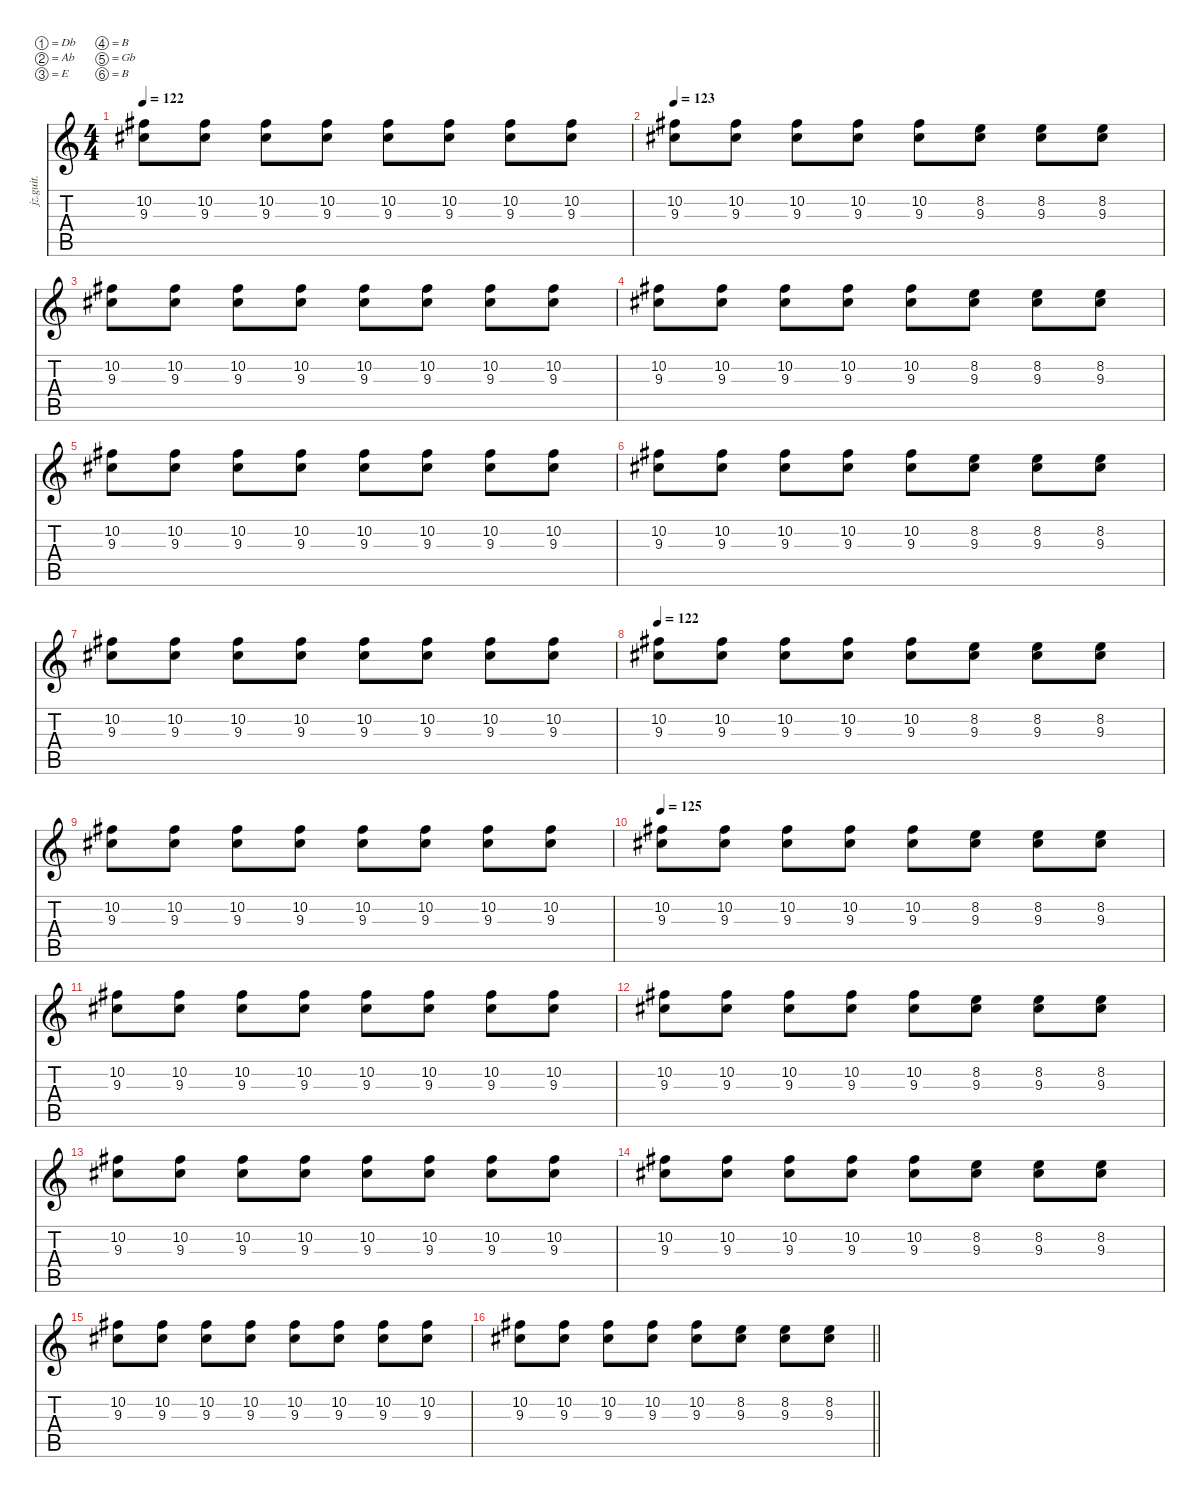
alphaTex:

\defaultSystemsLayout 4
\hideDynamics
\bracketExtendMode nobrackets
\otherSystemsTrackNameOrientation horizontal
\track ("Guitar 2" "jz.guit.") {instrument electricguitarjazz}
\staff {score tabs}
\tuning (Db4 Ab3 E3 B2 Gb2 B1)
\ts (4 4)
\section ("" "")
\tempo 122
\clef g2
\ks c
(10.2{acc #} 9.3{acc #}).8{dy f beam Down} (10.2{acc #} 9.3{acc #}).8{beam Down} (10.2{acc #} 9.3{acc #}).8{beam Down} (10.2{acc #} 9.3{acc #}).8{beam Down} (10.2{acc #} 9.3{acc #}).8{beam Down} (10.2{acc #} 9.3{acc #}).8{beam Down} (10.2{acc #} 9.3{acc #}).8{beam Down} (10.2{acc #} 9.3{acc #}).8{beam Down} |
\tempo 123
(10.2{acc #} 9.3{acc #}).8{beam Down} (10.2{acc #} 9.3{acc #}).8{beam Down} (10.2{acc #} 9.3{acc #}).8{beam Down} (10.2{acc #} 9.3{acc #}).8{beam Down} (10.2{acc #} 9.3{acc #}).8{beam Down} (8.2 9.3{acc #}).8{beam Down} (8.2 9.3{acc #}).8{beam Down} (8.2 9.3{acc #}).8{beam Down} |
(10.2{acc #} 9.3{acc #}).8{beam Down} (10.2{acc #} 9.3{acc #}).8{beam Down} (10.2{acc #} 9.3{acc #}).8{beam Down} (10.2{acc #} 9.3{acc #}).8{beam Down} (10.2{acc #} 9.3{acc #}).8{beam Down} (10.2{acc #} 9.3{acc #}).8{beam Down} (10.2{acc #} 9.3{acc #}).8{beam Down} (10.2{acc #} 9.3{acc #}).8{beam Down} |
(10.2{acc #} 9.3{acc #}).8{beam Down} (10.2{acc #} 9.3{acc #}).8{beam Down} (10.2{acc #} 9.3{acc #}).8{beam Down} (10.2{acc #} 9.3{acc #}).8{beam Down} (10.2{acc #} 9.3{acc #}).8{beam Down} (8.2 9.3{acc #}).8{beam Down} (8.2 9.3{acc #}).8{beam Down} (8.2 9.3{acc #}).8{beam Down} |
(10.2{acc #} 9.3{acc #}).8{beam Down} (10.2{acc #} 9.3{acc #}).8{beam Down} (10.2{acc #} 9.3{acc #}).8{beam Down} (10.2{acc #} 9.3{acc #}).8{beam Down} (10.2{acc #} 9.3{acc #}).8{beam Down} (10.2{acc #} 9.3{acc #}).8{beam Down} (10.2{acc #} 9.3{acc #}).8{beam Down} (10.2{acc #} 9.3{acc #}).8{beam Down} |
(10.2{acc #} 9.3{acc #}).8{beam Down} (10.2{acc #} 9.3{acc #}).8{beam Down} (10.2{acc #} 9.3{acc #}).8{beam Down} (10.2{acc #} 9.3{acc #}).8{beam Down} (10.2{acc #} 9.3{acc #}).8{beam Down} (8.2 9.3{acc #}).8{beam Down} (8.2 9.3{acc #}).8{beam Down} (8.2 9.3{acc #}).8{beam Down} |
(10.2{acc #} 9.3{acc #}).8{beam Down} (10.2{acc #} 9.3{acc #}).8{beam Down} (10.2{acc #} 9.3{acc #}).8{beam Down} (10.2{acc #} 9.3{acc #}).8{beam Down} (10.2{acc #} 9.3{acc #}).8{beam Down} (10.2{acc #} 9.3{acc #}).8{beam Down} (10.2{acc #} 9.3{acc #}).8{beam Down} (10.2{acc #} 9.3{acc #}).8{beam Down} |
\tempo 122
(10.2{acc #} 9.3{acc #}).8{beam Down} (10.2{acc #} 9.3{acc #}).8{beam Down} (10.2{acc #} 9.3{acc #}).8{beam Down} (10.2{acc #} 9.3{acc #}).8{beam Down} (10.2{acc #} 9.3{acc #}).8{beam Down} (8.2 9.3{acc #}).8{beam Down} (8.2 9.3{acc #}).8{beam Down} (8.2 9.3{acc #}).8{beam Down} |
(10.2{acc #} 9.3{acc #}).8{beam Down} (10.2{acc #} 9.3{acc #}).8{beam Down} (10.2{acc #} 9.3{acc #}).8{beam Down} (10.2{acc #} 9.3{acc #}).8{beam Down} (10.2{acc #} 9.3{acc #}).8{beam Down} (10.2{acc #} 9.3{acc #}).8{beam Down} (10.2{acc #} 9.3{acc #}).8{beam Down} (10.2{acc #} 9.3{acc #}).8{beam Down} |
\tempo 125
(10.2{acc #} 9.3{acc #}).8{beam Down} (10.2{acc #} 9.3{acc #}).8{beam Down} (10.2{acc #} 9.3{acc #}).8{beam Down} (10.2{acc #} 9.3{acc #}).8{beam Down} (10.2{acc #} 9.3{acc #}).8{beam Down} (8.2 9.3{acc #}).8{beam Down} (8.2 9.3{acc #}).8{beam Down} (8.2 9.3{acc #}).8{beam Down} |
(10.2{acc #} 9.3{acc #}).8{beam Down} (10.2{acc #} 9.3{acc #}).8{beam Down} (10.2{acc #} 9.3{acc #}).8{beam Down} (10.2{acc #} 9.3{acc #}).8{beam Down} (10.2{acc #} 9.3{acc #}).8{beam Down} (10.2{acc #} 9.3{acc #}).8{beam Down} (10.2{acc #} 9.3{acc #}).8{beam Down} (10.2{acc #} 9.3{acc #}).8{beam Down} |
(10.2{acc #} 9.3{acc #}).8{beam Down} (10.2{acc #} 9.3{acc #}).8{beam Down} (10.2{acc #} 9.3{acc #}).8{beam Down} (10.2{acc #} 9.3{acc #}).8{beam Down} (10.2{acc #} 9.3{acc #}).8{beam Down} (8.2 9.3{acc #}).8{beam Down} (8.2 9.3{acc #}).8{beam Down} (8.2 9.3{acc #}).8{beam Down} |
(10.2{acc #} 9.3{acc #}).8{beam Down} (10.2{acc #} 9.3{acc #}).8{beam Down} (10.2{acc #} 9.3{acc #}).8{beam Down} (10.2{acc #} 9.3{acc #}).8{beam Down} (10.2{acc #} 9.3{acc #}).8{beam Down} (10.2{acc #} 9.3{acc #}).8{beam Down} (10.2{acc #} 9.3{acc #}).8{beam Down} (10.2{acc #} 9.3{acc #}).8{beam Down} |
(10.2{acc #} 9.3{acc #}).8{beam Down} (10.2{acc #} 9.3{acc #}).8{beam Down} (10.2{acc #} 9.3{acc #}).8{beam Down} (10.2{acc #} 9.3{acc #}).8{beam Down} (10.2{acc #} 9.3{acc #}).8{beam Down} (8.2 9.3{acc #}).8{beam Down} (8.2 9.3{acc #}).8{beam Down} (8.2 9.3{acc #}).8{beam Down} |
(10.2{acc #} 9.3{acc #}).8{beam Down} (10.2{acc #} 9.3{acc #}).8{beam Down} (10.2{acc #} 9.3{acc #}).8{beam Down} (10.2{acc #} 9.3{acc #}).8{beam Down} (10.2{acc #} 9.3{acc #}).8{beam Down} (10.2{acc #} 9.3{acc #}).8{beam Down} (10.2{acc #} 9.3{acc #}).8{beam Down} (10.2{acc #} 9.3{acc #}).8{beam Down} |
\barLineRight lightlight
(10.2{acc #} 9.3{acc #}).8{beam Down} (10.2{acc #} 9.3{acc #}).8{beam Down} (10.2{acc #} 9.3{acc #}).8{beam Down} (10.2{acc #} 9.3{acc #}).8{beam Down} (10.2{acc #} 9.3{acc #}).8{beam Down} (8.2 9.3{acc #}).8{beam Down} (8.2 9.3{acc #}).8{beam Down} (8.2 9.3{acc #}).8{beam Down}
